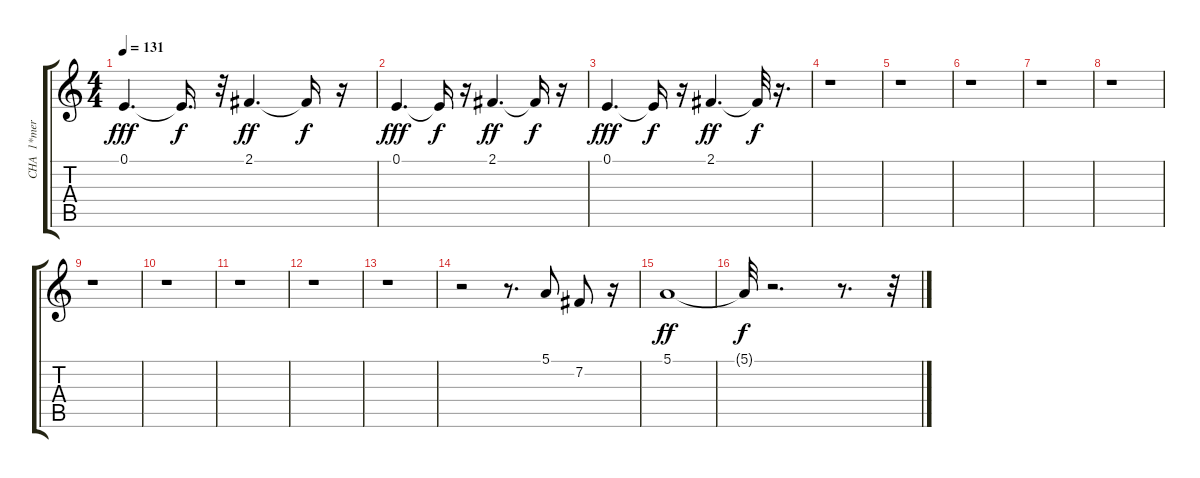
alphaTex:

\track ("CHA  1*merged" "CHA  1*mer") {instrument choiraahs}
\staff {score tabs}
\tuning (E4 B3 G3 D3 A2 E2) {hide}
\ts (4 4)
\tempo 131
\clef g2
\ks c
0.1.4{d dy fff} 0.1{t}.16{d dy f} r.32 2.1.4{d dy ff} 2.1{t}.16{dy f} r.16 |
0.1.4{d dy fff} 0.1{t}.16{dy f} r.16 2.1.4{d dy ff} 2.1{t}.16{dy f} r.16 |
0.1.4{d dy fff} 0.1{t}.16{dy f} r.16 2.1.4{d dy ff} 2.1{t}.32{dy f} r.16{d} |
r.1 |
r.1 |
r.1 |
r.1 |
r.1 |
r.1 |
r.1 |
r.1 |
r.1 |
r.1 |
r.2 r.8{d} 5.1.8 7.2.8 r.16 |
5.1.1{dy ff} |
5.1{t}.32{dy f} r.2{d} r.8{d} r.32
